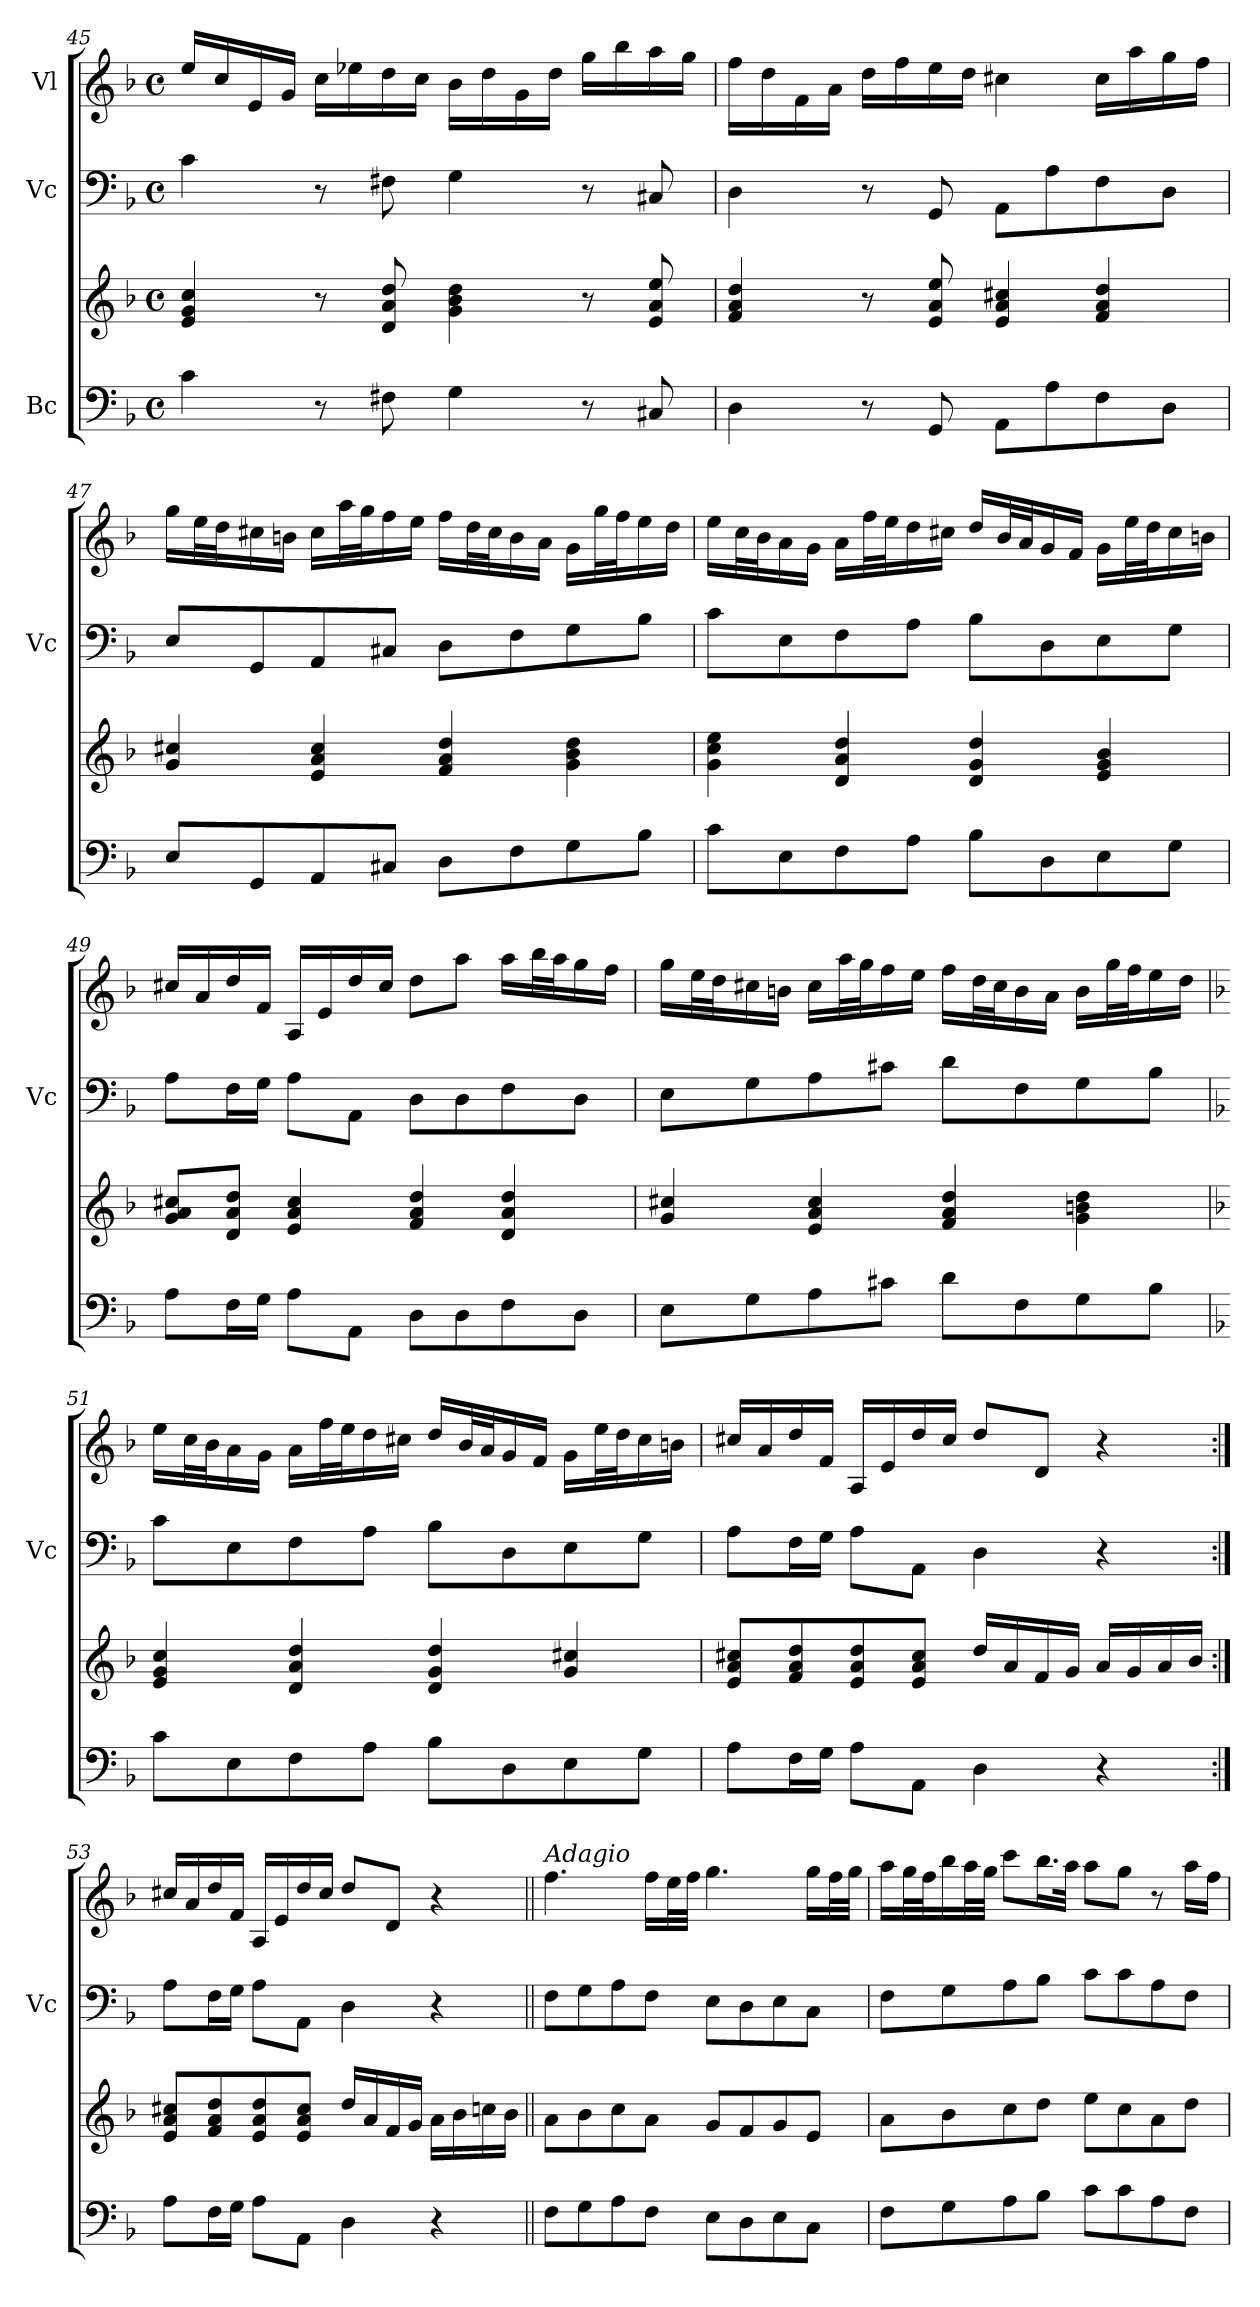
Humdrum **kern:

**kern	**kern	**kern	**kern
*part3	*part3	*part2	*part1
*staff4	*staff3	*staff2	*staff1
*I"Bc	*	*I"Vc	*I"Vl
*	*	*I'Vc	*
!!LO:LB:g=z
*clefF4	*clefG2	*clefF4	*clefG2
*k[b-]	*k[b-]	*k[b-]	*k[b-]
*M4/4	*M4/4	*M4/4	*M4/4
*met(c)	*met(c)	*met(c)	*met(c)
=45	=45	=45	=45
4c\	4e/ 4g/ 4cc/	4c\	16ee/LL
.	.	.	16cc/
.	.	.	16e/
.	.	.	16g/JJ
8r	8r	8r	16cc\LL
.	.	.	16ee-X\
8F#X\	8d/ 8a/ 8dd/	8F#X\	16dd\
.	.	.	16cc\JJ
4G\	4g\ 4b-\ 4dd\	4G\	16b-\LL
.	.	.	16dd\
.	.	.	16g\
.	.	.	16dd\JJ
8r	8r	8r	16gg\LL
.	.	.	16bb-\
8C#X/	8e/ 8a/ 8ee/	8C#X/	16aa\
.	.	.	16gg\JJ
=46	=46	=46	=46
4D\	4f/ 4a/ 4dd/	4D\	16ff\LL
.	.	.	16dd\
.	.	.	16f\
.	.	.	16a\JJ
8r	8r	8r	16dd\LL
.	.	.	16ff\
8GG/	8e/ 8a/ 8ee/	8GG/	16ee\
.	.	.	16dd\JJ
8AA\L	4e/ 4a/ 4cc#X/	8AA\L	4cc#X\
8A\	.	8A\	.
8F\	4f/ 4a/ 4dd/	8F\	16cc#\LL
.	.	.	16aa\
8D\J	.	8D\J	16gg\
.	.	.	16ff\JJ
=47	=47	=47	=47
8E/L	4g/ 4cc#X/	8E/L	16gg\LL
.	.	.	32ee\L
.	.	.	32dd\J
8GG/	.	8GG/	16cc#X\
.	.	.	16bn\JJ
8AA/	4e/ 4a/ 4cc#/	8AA/	16cc#\LL
.	.	.	32aa\L
.	.	.	32gg\J
8C#X/J	.	8C#X/J	16ff\
.	.	.	16ee\JJ
8D\L	4f/ 4a/ 4dd/	8D\L	16ff\LL
.	.	.	32dd\L
.	.	.	32cc#\J
8F\	.	8F\	16b\
.	.	.	16a\JJ
8G\	4g\ 4b-\ 4dd\	8G\	16g\LL
.	.	.	32gg\L
.	.	.	32ff\J
8B-\J	.	8B-\J	16ee\
.	.	.	16dd\JJ
!!LO:LB:g=z
=48	=48	=48	=48
8c\L	4g\ 4cc\ 4ee\	8c\L	16ee\LL
.	.	.	32cc\L
.	.	.	32b-\J
8E\	.	8E\	16a\
.	.	.	16g\JJ
8F\	4d/ 4a/ 4dd/	8F\	16a\LL
.	.	.	32ff\L
.	.	.	32ee\J
8A\J	.	8A\J	16dd\
.	.	.	16cc#X\JJ
8B-\L	4d/ 4g/ 4dd/	8B-\L	16dd/LL
.	.	.	32b-/L
.	.	.	32a/J
8D\	.	8D\	16g/
.	.	.	16f/JJ
8E\	4e/ 4g/ 4b-/	8E\	16g\LL
.	.	.	32ee\L
.	.	.	32dd\J
8G\J	.	8G\J	16cc#\
.	.	.	16bn\JJ
=49	=49	=49	=49
8A\L	8g/ 8a/ 8cc#X/L	8A\L	16cc#X/LL
.	.	.	16a/
16F\L	8d/ 8a/ 8dd/J	16F\L	16dd/
16G\JJ	.	16G\JJ	16f/JJ
8A\L	4e/ 4a/ 4cc#/	8A\L	16A/LL
.	.	.	16e/
8AA\J	.	8AA\J	16dd/
.	.	.	16cc#/JJ
8D\L	4f/ 4a/ 4dd/	8D\L	8dd\L
8D\	.	8D\	8aa\J
8F\	4d/ 4a/ 4dd/	8F\	16aa\LL
.	.	.	32bb-\L
.	.	.	32aa\J
8D\J	.	8D\J	16gg\
.	.	.	16ff\JJ
=50	=50	=50	=50
8E\L	4g/ 4cc#X/	8E\L	16gg\LL
.	.	.	32ee\L
.	.	.	32dd\J
8G\	.	8G\	16cc#X\
.	.	.	16bn\JJ
8A\	4e/ 4a/ 4cc#/	8A\	16cc#\LL
.	.	.	32aa\L
.	.	.	32gg\J
8c#X\J	.	8c#X\J	16ff\
.	.	.	16ee\JJ
8d\L	4f/ 4a/ 4dd/	8d\L	16ff\LL
.	.	.	32dd\L
.	.	.	32cc#\J
8F\	.	8F\	16b\
.	.	.	16a\JJ
8G\	4g\ 4bn\ 4dd\	8G\	16b\LL
.	.	.	32gg\L
.	.	.	32ff\J
8B-\J	.	8B-\J	16ee\
.	.	.	16dd\JJ
!!LO:PB:g=z
=51	=51	=51	=51
*	*	*k[b-]	*k[b-]
8c\L	4e/ 4g/ 4cc/	8c\L	16ee\LL
.	.	.	32cc\L
.	.	.	32b-\J
8E\	.	8E\	16a\
.	.	.	16g\JJ
8F\	4d/ 4a/ 4dd/	8F\	16a\LL
.	.	.	32ff\L
.	.	.	32ee\J
8A\J	.	8A\J	16dd\
.	.	.	16cc#X\JJ
8B-\L	4d/ 4g/ 4dd/	8B-\L	16dd/LL
.	.	.	32b-/L
.	.	.	32a/J
8D\	.	8D\	16g/
.	.	.	16f/JJ
8E\	4g/ 4cc#X/	8E\	16g\LL
.	.	.	32ee\L
.	.	.	32dd\J
8G\J	.	8G\J	16cc#\
.	.	.	16bn\JJ
=52	=52	=52	=52
8A\L	8e/ 8a/ 8cc#X/L	8A\L	16cc#X/LL
.	.	.	16a/
16F\L	8f/ 8a/ 8dd/	16F\L	16dd/
16G\JJ	.	16G\JJ	16f/JJ
8A\L	8e/ 8a/ 8dd/	8A\L	16A/LL
.	.	.	16e/
8AA\J	8e/ 8a/ 8cc#/J	8AA\J	16dd/
.	.	.	16cc#/JJ
4D\	16dd/LL	4D\	8dd/L
.	16a/	.	.
.	16f/	.	8d/J
.	16g/JJ	.	.
4r	16a/LL	4r	4r
.	16g/	.	.
.	16a/	.	.
.	16b-/JJ	.	.
=53:|!	=53:|!	=53:|!	=53:|!
8A\L	8e/ 8a/ 8cc#X/L	8A\L	16cc#X/LL
.	.	.	16a/
16F\L	8f/ 8a/ 8dd/	16F\L	16dd/
16G\JJ	.	16G\JJ	16f/JJ
8A\L	8e/ 8a/ 8dd/	8A\L	16A/LL
.	.	.	16e/
8AA\J	8e/ 8a/ 8cc#/J	8AA\J	16dd/
.	.	.	16cc#/JJ
4D\	16dd/LL	4D\	8dd/L
.	16a/	.	.
.	16f/	.	8d/J
.	16g/JJ	.	.
*	*	*	*MM60
4r	16a\LL	4r	4r
.	16b-\	.	.
.	16ccn\	.	.
.	16b-\JJ	.	.
!!LO:LB:g=z
=54||	=54||	=54||	=54||
!	!	!	!LO:TX:a:i:t=Adagio
8F\L	8a\L	8F\L	4.ff\
8G\	8b-\	8G\	.
8A\	8cc\	8A\	.
8F\J	8a\J	8F\J	16ff\LL
.	.	.	32ee\L
.	.	.	32ff\JJJ
8E\L	8g/L	8E\L	4.gg\
8D\	8f/	8D\	.
8E\	8g/	8E\	.
8C\J	8e/J	8C\J	16gg\LL
.	.	.	32ff\L
.	.	.	32gg\JJJ
=55	=55	=55	=55
8F\L	8a\L	8F\L	16aa\LL
.	.	.	32gg\L
.	.	.	32ff\J
8G\	8b-\	8G\	16bb-\
.	.	.	32aa\L
.	.	.	32gg\JJJ
8A\	8cc\	8A\	8ccc\L
8B-\J	8dd\J	8B-\J	16.bb-\L
.	.	.	32aa\JJk
8c\L	8ee\L	8c\L	8aa\L
8c\	8cc\	8c\	8gg\J
8A\	8a\	8A\	8r
8F\J	8dd\J	8F\J	16aa\LL
.	.	.	16ff\JJ
=	=	=	=
*-	*-	*-	*-
